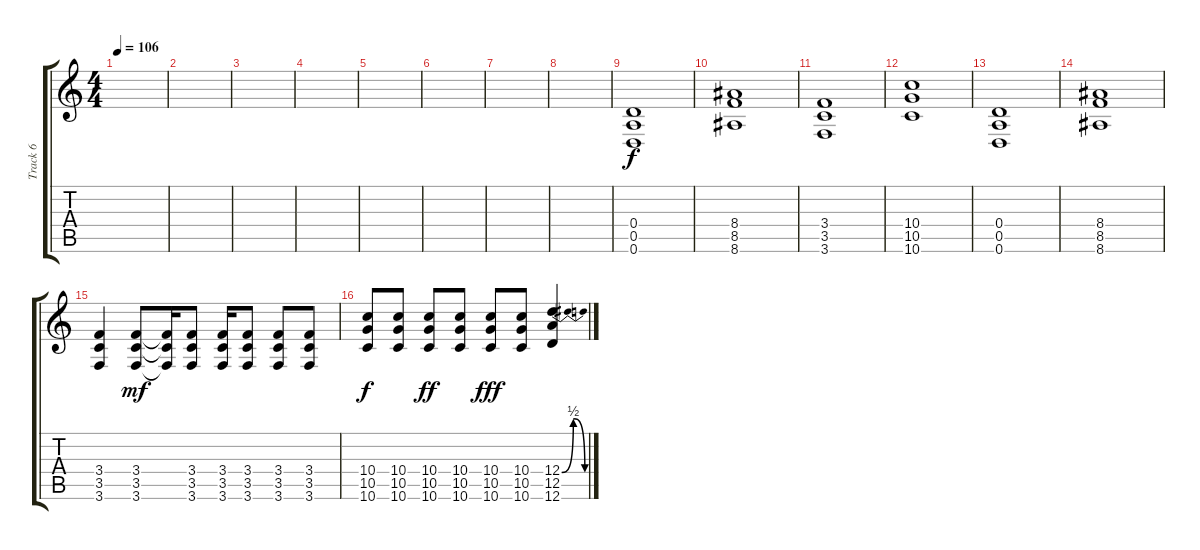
\track ("Track 6" "Track 6") {instrument overdrivenguitar}
\staff {score tabs}
\tuning (E4 B3 G3 D3 A2 D2) {hide}
\ts (4 4)
\tempo 106
\clef g2
\ks c
|
|
|
|
|
|
|
|
(0.4 0.5 0.6).1{dy f} |
(8.4 8.5 8.6).1 |
(3.4 3.5 3.6).1 |
(10.4 10.5 10.6).1 |
(0.4 0.5 0.6).1 |
(8.4 8.5 8.6).1 |
(3.4 3.5 3.6).4 (3.4 3.5 3.6).8{dy mf} (3.4{t} 3.5{t} 3.6{t}).16 (3.4 3.5 3.6).8 (3.4 3.5 3.6).16 (3.4 3.5 3.6).8 (3.4 3.5 3.6).8 (3.4 3.5 3.6).8 |
(10.4 10.5 10.6).8{dy f} (10.4 10.5 10.6).8 (10.4 10.5 10.6).8{dy ff} (10.4 10.5 10.6).8 (10.4 10.5 10.6).8{dy fff} (10.4 10.5 10.6).8 (12.4{be (bendrelease 0 0 15 2 15 2 60 0)} 12.5 12.6).4
